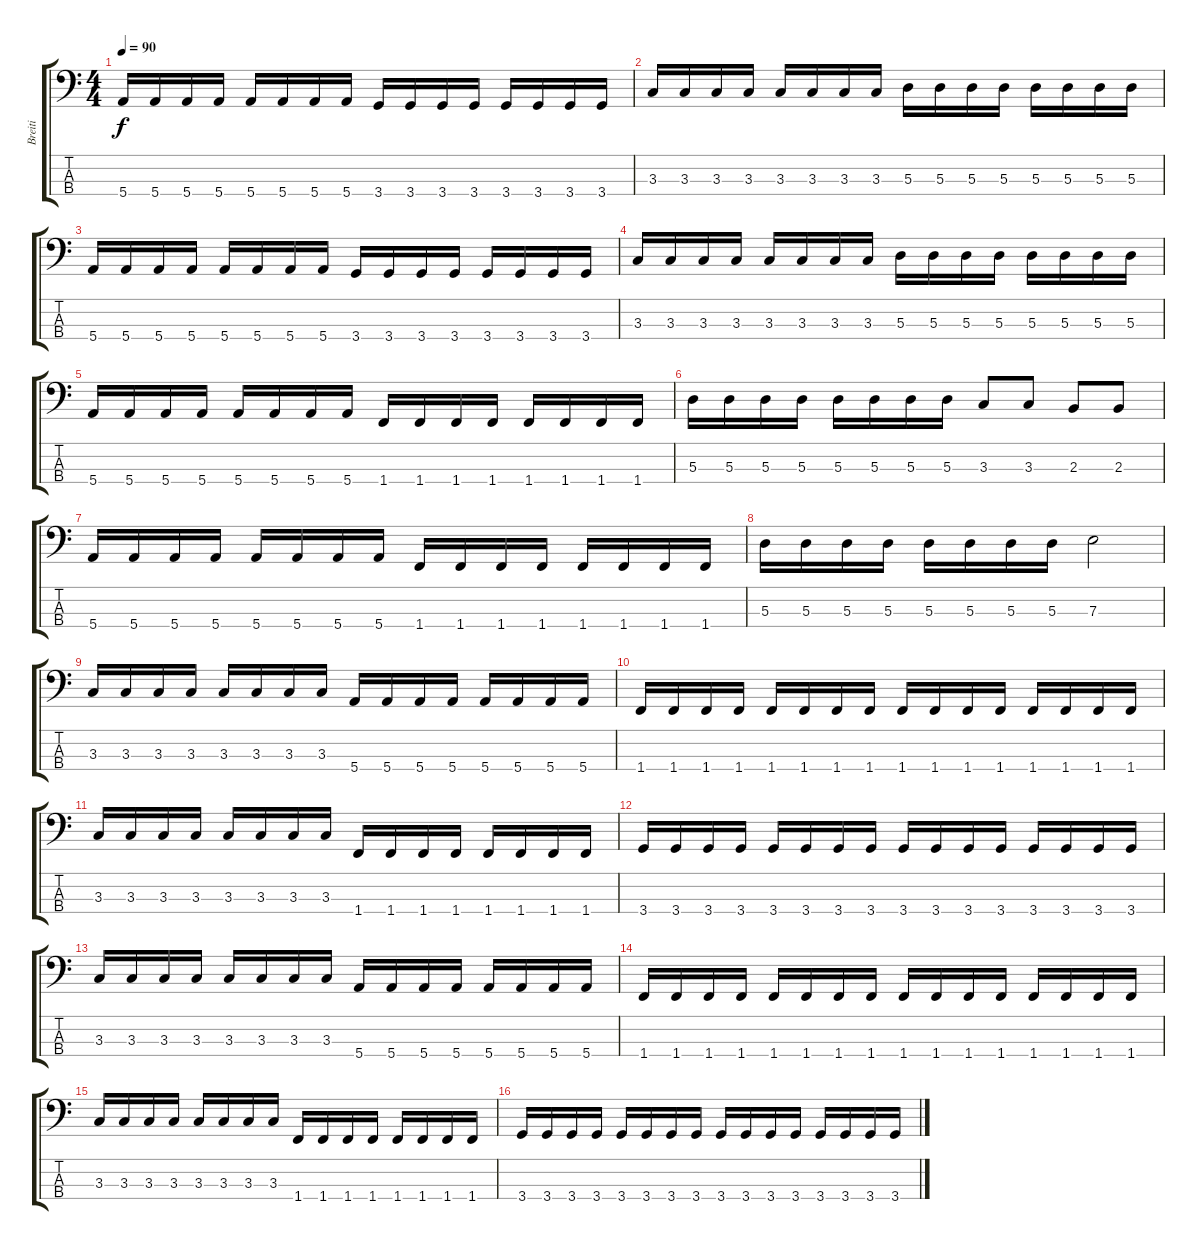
\track ("Breiti" "Breiti") {instrument electricbasspick}
\staff {score tabs}
\tuning (G2 D2 A1 E1) {hide}
\ts (4 4)
\tempo 90
\clef f4
\ks c
5.4.16{dy f} 5.4.16 5.4.16 5.4.16 5.4.16 5.4.16 5.4.16 5.4.16 3.4.16 3.4.16 3.4.16 3.4.16 3.4.16 3.4.16 3.4.16 3.4.16 |
3.3.16 3.3.16 3.3.16 3.3.16 3.3.16 3.3.16 3.3.16 3.3.16 5.3.16 5.3.16 5.3.16 5.3.16 5.3.16 5.3.16 5.3.16 5.3.16 |
5.4.16 5.4.16 5.4.16 5.4.16 5.4.16 5.4.16 5.4.16 5.4.16 3.4.16 3.4.16 3.4.16 3.4.16 3.4.16 3.4.16 3.4.16 3.4.16 |
3.3.16 3.3.16 3.3.16 3.3.16 3.3.16 3.3.16 3.3.16 3.3.16 5.3.16 5.3.16 5.3.16 5.3.16 5.3.16 5.3.16 5.3.16 5.3.16 |
5.4.16 5.4.16 5.4.16 5.4.16 5.4.16 5.4.16 5.4.16 5.4.16 1.4.16 1.4.16 1.4.16 1.4.16 1.4.16 1.4.16 1.4.16 1.4.16 |
5.3.16 5.3.16 5.3.16 5.3.16 5.3.16 5.3.16 5.3.16 5.3.16 3.3.8 3.3.8 2.3.8 2.3.8 |
5.4.16 5.4.16 5.4.16 5.4.16 5.4.16 5.4.16 5.4.16 5.4.16 1.4.16 1.4.16 1.4.16 1.4.16 1.4.16 1.4.16 1.4.16 1.4.16 |
5.3.16 5.3.16 5.3.16 5.3.16 5.3.16 5.3.16 5.3.16 5.3.16 7.3.2 |
3.3.16 3.3.16 3.3.16 3.3.16 3.3.16 3.3.16 3.3.16 3.3.16 5.4.16 5.4.16 5.4.16 5.4.16 5.4.16 5.4.16 5.4.16 5.4.16 |
1.4.16 1.4.16 1.4.16 1.4.16 1.4.16 1.4.16 1.4.16 1.4.16 1.4.16 1.4.16 1.4.16 1.4.16 1.4.16 1.4.16 1.4.16 1.4.16 |
3.3.16 3.3.16 3.3.16 3.3.16 3.3.16 3.3.16 3.3.16 3.3.16 1.4.16 1.4.16 1.4.16 1.4.16 1.4.16 1.4.16 1.4.16 1.4.16 |
3.4.16 3.4.16 3.4.16 3.4.16 3.4.16 3.4.16 3.4.16 3.4.16 3.4.16 3.4.16 3.4.16 3.4.16 3.4.16 3.4.16 3.4.16 3.4.16 |
3.3.16 3.3.16 3.3.16 3.3.16 3.3.16 3.3.16 3.3.16 3.3.16 5.4.16 5.4.16 5.4.16 5.4.16 5.4.16 5.4.16 5.4.16 5.4.16 |
1.4.16 1.4.16 1.4.16 1.4.16 1.4.16 1.4.16 1.4.16 1.4.16 1.4.16 1.4.16 1.4.16 1.4.16 1.4.16 1.4.16 1.4.16 1.4.16 |
3.3.16 3.3.16 3.3.16 3.3.16 3.3.16 3.3.16 3.3.16 3.3.16 1.4.16 1.4.16 1.4.16 1.4.16 1.4.16 1.4.16 1.4.16 1.4.16 |
3.4.16 3.4.16 3.4.16 3.4.16 3.4.16 3.4.16 3.4.16 3.4.16 3.4.16 3.4.16 3.4.16 3.4.16 3.4.16 3.4.16 3.4.16 3.4.16
